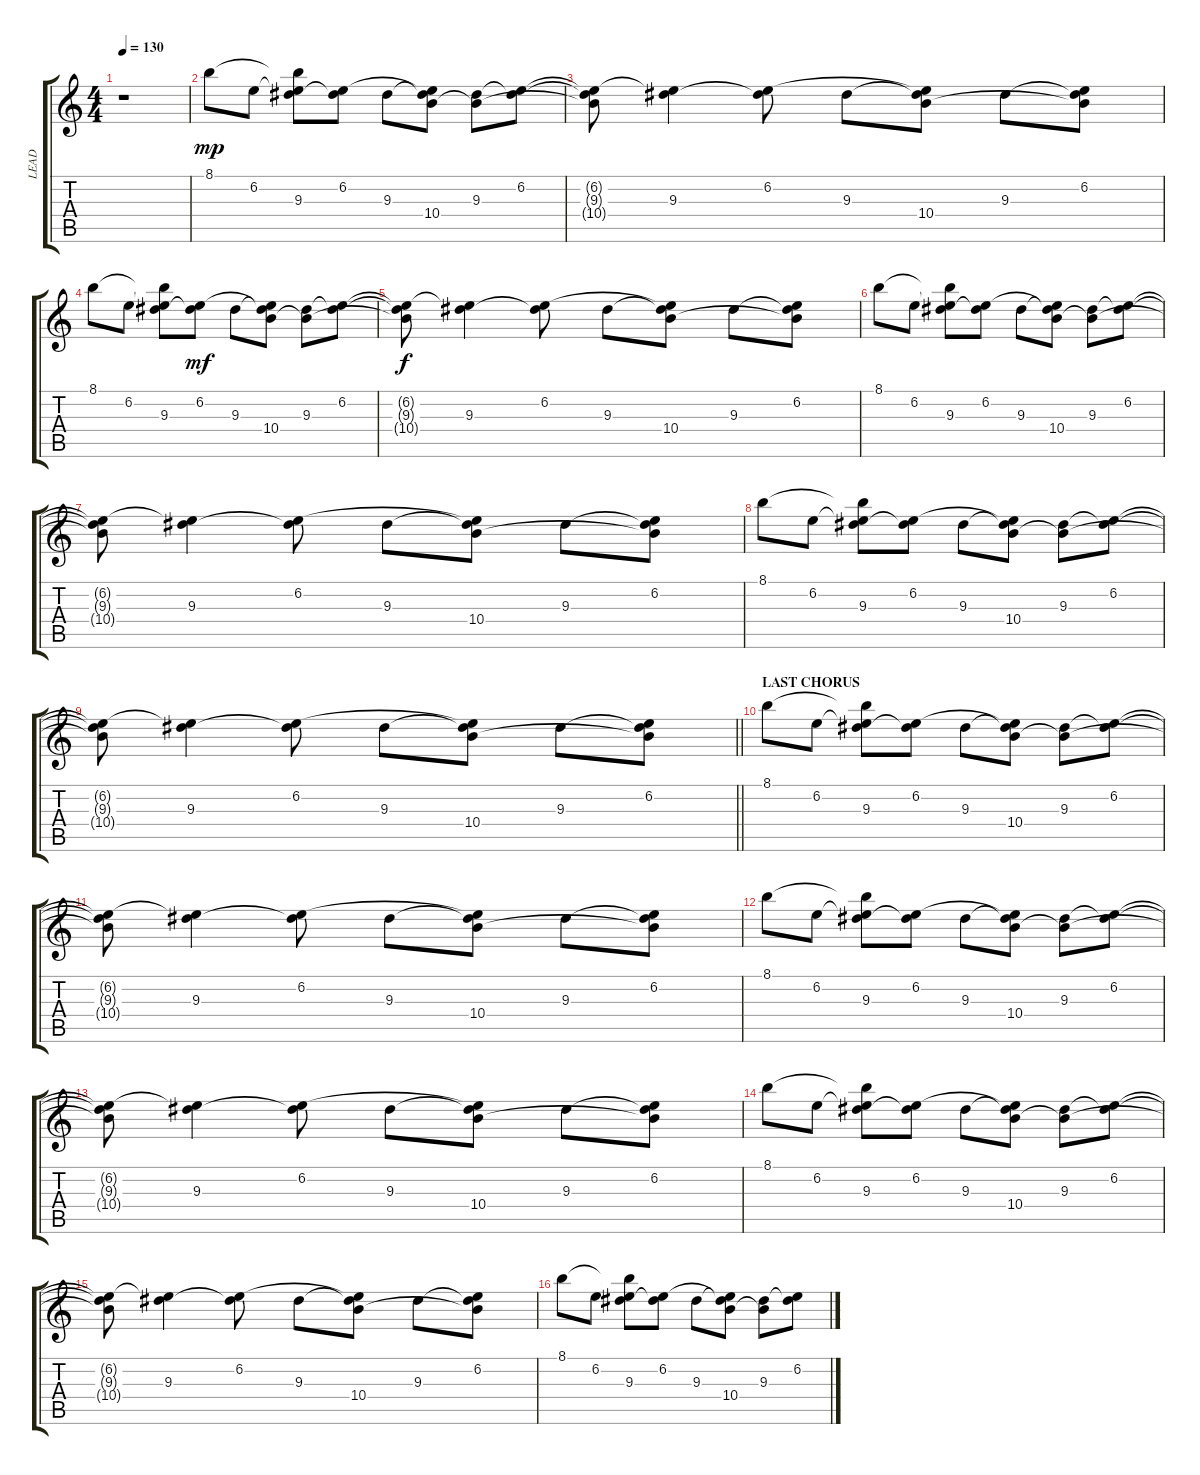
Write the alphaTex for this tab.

\track ("LEAD" "LEAD") {instrument distortionguitar}
\staff {score tabs}
\tuning (Eb4 Bb3 Gb3 Db3 Ab2 Db2) {hide}
\ts (4 4)
\tempo 130
\clef g2
\ks c
r.1{dy f} |
8.1.8{dy mp} 6.2.8 (8.1{t} 6.2{t} 9.3).8 (6.2 9.3{t}).8 9.3.8 (6.2{t} 9.3{t} 10.4).8 (9.3 10.4{t}).8 (6.2 9.3{t}).8 |
(6.2{t} 9.3{t} 10.4{t}).8 (6.2{t} 9.3).4 (6.2 9.3{t}).8 9.3.8 (6.2{t} 9.3{t} 10.4).8 9.3.8 (6.2 9.3{t} 10.4{t}).8 |
8.1.8 6.2.8 (8.1{t} 6.2{t} 9.3).8 (6.2 9.3{t}).8{dy mf} 9.3.8 (6.2{t} 9.3{t} 10.4).8 (9.3 10.4{t}).8 (6.2 9.3{t}).8 |
(6.2{t} 9.3{t} 10.4{t}).8{dy f} (6.2{t} 9.3).4 (6.2 9.3{t}).8 9.3.8 (6.2{t} 9.3{t} 10.4).8 9.3.8 (6.2 9.3{t} 10.4{t}).8 |
8.1.8 6.2.8 (8.1{t} 6.2{t} 9.3).8 (6.2 9.3{t}).8 9.3.8 (6.2{t} 9.3{t} 10.4).8 (9.3 10.4{t}).8 (6.2 9.3{t}).8 |
(6.2{t} 9.3{t} 10.4{t}).8 (6.2{t} 9.3).4 (6.2 9.3{t}).8 9.3.8 (6.2{t} 9.3{t} 10.4).8 9.3.8 (6.2 9.3{t} 10.4{t}).8 |
8.1.8 6.2.8 (8.1{t} 6.2{t} 9.3).8 (6.2 9.3{t}).8 9.3.8 (6.2{t} 9.3{t} 10.4).8 (9.3 10.4{t}).8 (6.2 9.3{t}).8 |
\barLineRight lightlight
(6.2{t} 9.3{t} 10.4{t}).8 (6.2{t} 9.3).4 (6.2 9.3{t}).8 9.3.8 (6.2{t} 9.3{t} 10.4).8 9.3.8 (6.2 9.3{t} 10.4{t}).8 |
\section ("" "LAST CHORUS")
8.1.8 6.2.8 (8.1{t} 6.2{t} 9.3).8 (6.2 9.3{t}).8 9.3.8 (6.2{t} 9.3{t} 10.4).8 (9.3 10.4{t}).8 (6.2 9.3{t}).8 |
(6.2{t} 9.3{t} 10.4{t}).8 (6.2{t} 9.3).4 (6.2 9.3{t}).8 9.3.8 (6.2{t} 9.3{t} 10.4).8 9.3.8 (6.2 9.3{t} 10.4{t}).8 |
8.1.8 6.2.8 (8.1{t} 6.2{t} 9.3).8 (6.2 9.3{t}).8 9.3.8 (6.2{t} 9.3{t} 10.4).8 (9.3 10.4{t}).8 (6.2 9.3{t}).8 |
(6.2{t} 9.3{t} 10.4{t}).8 (6.2{t} 9.3).4 (6.2 9.3{t}).8 9.3.8 (6.2{t} 9.3{t} 10.4).8 9.3.8 (6.2 9.3{t} 10.4{t}).8 |
8.1.8 6.2.8 (8.1{t} 6.2{t} 9.3).8 (6.2 9.3{t}).8 9.3.8 (6.2{t} 9.3{t} 10.4).8 (9.3 10.4{t}).8 (6.2 9.3{t}).8 |
(6.2{t} 9.3{t} 10.4{t}).8 (6.2{t} 9.3).4 (6.2 9.3{t}).8 9.3.8 (6.2{t} 9.3{t} 10.4).8 9.3.8 (6.2 9.3{t} 10.4{t}).8 |
8.1.8 6.2.8 (8.1{t} 6.2{t} 9.3).8 (6.2 9.3{t}).8 9.3.8 (6.2{t} 9.3{t} 10.4).8 (9.3 10.4{t}).8 (6.2 9.3{t}).8
